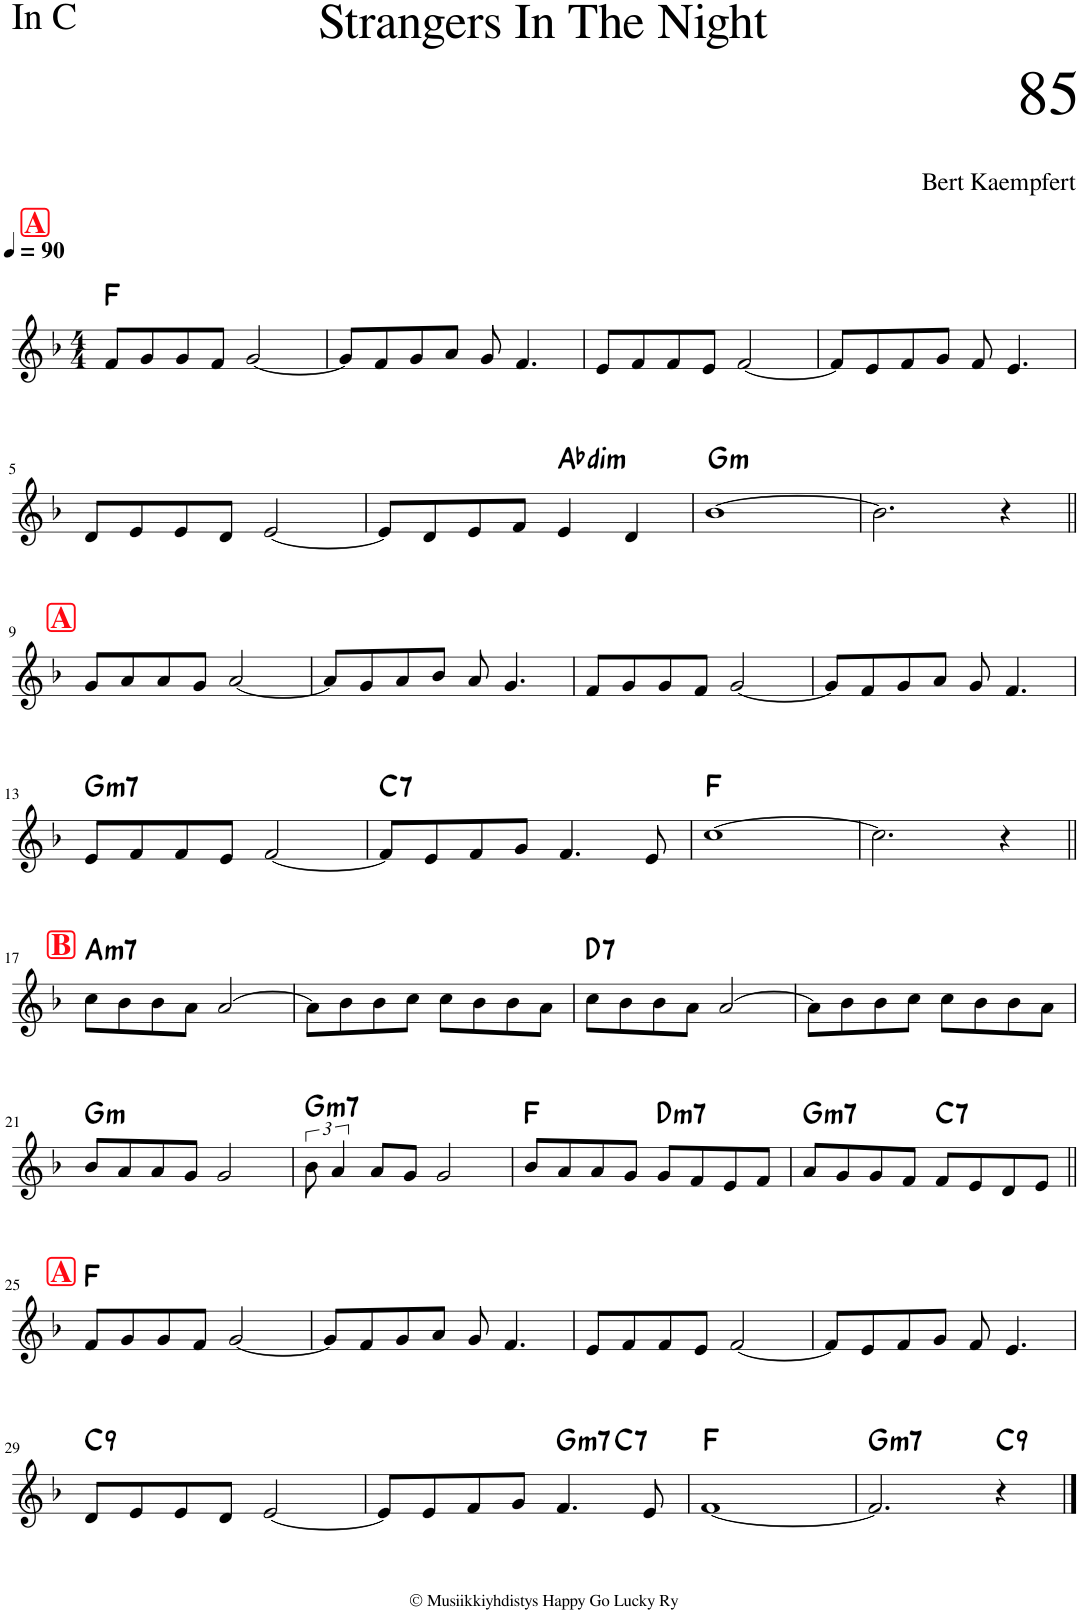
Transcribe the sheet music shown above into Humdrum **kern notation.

**kern	**harte
*part1	*part1
*staff1	*
*I"Piano	*
*I'Pno.	*
*clefG2	*
*k[b-]	*
*M4/4	*
*MM90	*
!!LO:REH:place=s1:a:B:cj:color=#FF0913:fs=16:t=A
=1	=1
8f/L	F:maj
8g/	.
8g/	.
8f/J	.
[2g/	.
=2	=2
8g/L]	.
8f/	.
8g/	.
8a/J	.
8g/	.
4.f/	.
=3	=3
8e/L	.
8f/	.
8f/	.
8e/J	.
[2f/	.
=4	=4
8f/L]	.
8e/	.
8f/	.
8g/J	.
8f/	.
4.e/	.
!!LO:LB:g=z
=5	=5
8d/L	.
8e/	.
8e/	.
8d/J	.
[2e/	.
=6	=6
8e/L]	.
8d/	.
8e/	.
8f/J	.
!	!LO:H:kt=dim
4e/	Ab:dim
4d/	.
=7	=7
!	!LO:H:kt=m
[1b-	G:min
=8	=8
2.b-\]	.
4r	.
!!LO:LB:g=z
!!LO:REH:place=s1:a:B:cj:color=#FF0913:fs=16:t=A
=9||	=9||
8g/L	.
8a/	.
8a/	.
8g/J	.
[2a/	.
=10	=10
8a/L]	.
8g/	.
8a/	.
8b-/J	.
8a/	.
4.g/	.
=11	=11
8f/L	.
8g/	.
8g/	.
8f/J	.
[2g/	.
=12	=12
8g/L]	.
8f/	.
8g/	.
8a/J	.
8g/	.
4.f/	.
!!LO:LB:g=z
=13	=13
!	!LO:H:kt=m7
8e/L	G:min7
8f/	.
8f/	.
8e/J	.
[2f/	.
=14	=14
!	!LO:H:kt=7
8f/L]	C:7
8e/	.
8f/	.
8g/J	.
4.f/	.
8e/	.
=15	=15
[1cc	F:maj
=16	=16
2.cc\]	.
4r	.
!!LO:LB:g=z
!!LO:REH:place=s1:a:B:cj:color=#FF0913:fs=16:t=B
=17||	=17||
!	!LO:H:kt=m7
8cc\L	A:min7
8b-\	.
8b-\	.
8a\J	.
[2a/	.
=18	=18
8a\L]	.
8b-\	.
8b-\	.
8cc\J	.
8cc\L	.
8b-\	.
8b-\	.
8a\J	.
=19	=19
!	!LO:H:kt=7
8cc\L	D:7
8b-\	.
8b-\	.
8a\J	.
[2a/	.
=20	=20
8a\L]	.
8b-\	.
8b-\	.
8cc\J	.
8cc\L	.
8b-\	.
8b-\	.
8a\J	.
!!LO:LB:g=z
=21	=21
!	!LO:H:kt=m
8b-/L	G:min
8a/	.
8a/	.
8g/J	.
2g/	.
=22	=22
!	!LO:H:kt=m7
12b-\	G:min7
6a/	.
8a/L	.
8g/J	.
2g/	.
=23	=23
8b-/L	F:maj
8a/	.
8a/	.
8g/J	.
!	!LO:H:kt=m7
8g/L	D:min7
8f/	.
8e/	.
8f/J	.
=24	=24
!	!LO:H:kt=m7
8a/L	G:min7
8g/	.
8g/	.
8f/J	.
!	!LO:H:kt=7
8f/L	C:7
8e/	.
8d/	.
8e/J	.
!!LO:LB:g=z
!!LO:REH:place=s1:a:B:cj:color=#FF0913:fs=16:t=A
=25||	=25||
8f/L	F:maj
8g/	.
8g/	.
8f/J	.
[2g/	.
=26	=26
8g/L]	.
8f/	.
8g/	.
8a/J	.
8g/	.
4.f/	.
=27	=27
8e/L	.
8f/	.
8f/	.
8e/J	.
[2f/	.
=28	=28
8f/L]	.
8e/	.
8f/	.
8g/J	.
8f/	.
4.e/	.
!!LO:LB:g=z
=29	=29
!	!LO:H:kt=9
8d/L	C:9
8e/	.
8e/	.
8d/J	.
[2e/	.
=30	=30
*^	*
8e/L]	2.ryy	.
8e/	.	.
8f/	.	.
8g/J	.	.
!	!	!LO:H:kt=m7
4.f/	.	G:min7
!	!	!LO:H:kt=7
.	4ryy	C:7
8e/	.	.
*v	*v	*
=31	=31
[1f	F:maj
=32	=32
!	!LO:H:kt=m7
2.f/]	G:min7
!	!LO:H:kt=9
4r	C:9
==	==
*-	*-
